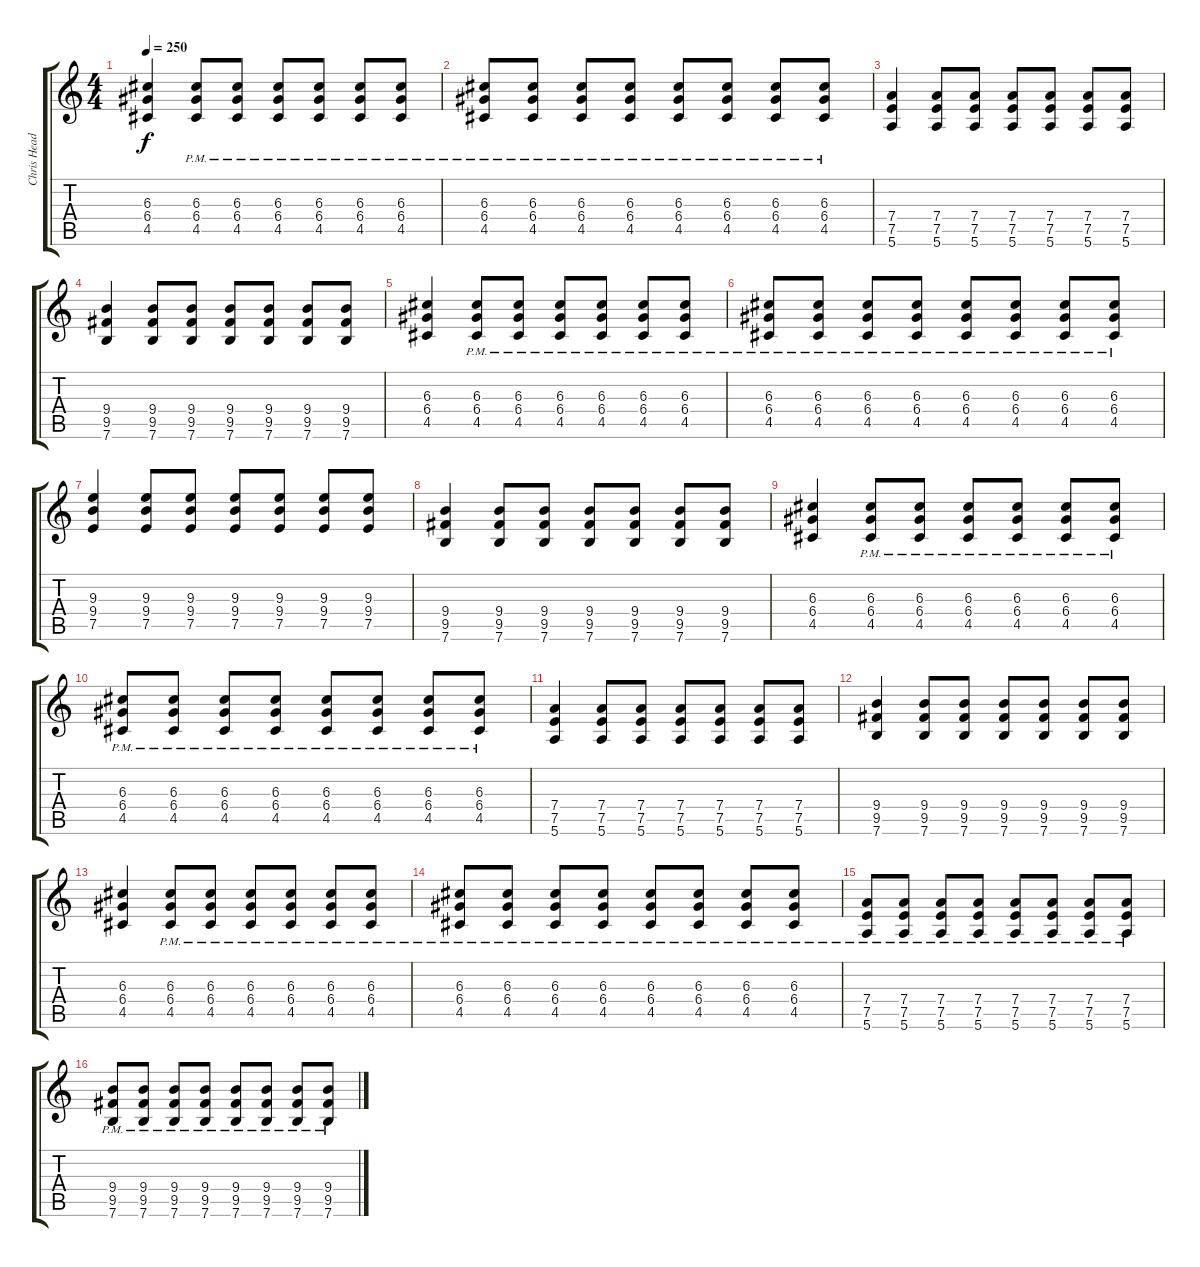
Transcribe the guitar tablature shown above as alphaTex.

\track ("Chris Head" "Chris Head") {instrument distortionguitar}
\staff {score tabs}
\tuning (E4 B3 G3 D3 A2 E2) {hide}
\ts (4 4)
\tempo 250
\clef g2
\ks c
(6.3 6.4 4.5).4{dy f} (6.3{pm} 6.4{pm} 4.5{pm}).8 (6.3{pm} 6.4{pm} 4.5{pm}).8 (6.3{pm} 6.4{pm} 4.5{pm}).8 (6.3{pm} 6.4{pm} 4.5{pm}).8 (6.3{pm} 6.4{pm} 4.5{pm}).8 (6.3{pm} 6.4{pm} 4.5{pm}).8 |
(6.3{pm} 6.4{pm} 4.5{pm}).8 (6.3{pm} 6.4{pm} 4.5{pm}).8 (6.3{pm} 6.4{pm} 4.5{pm}).8 (6.3{pm} 6.4{pm} 4.5{pm}).8 (6.3{pm} 6.4{pm} 4.5{pm}).8 (6.3{pm} 6.4{pm} 4.5{pm}).8 (6.3{pm} 6.4{pm} 4.5{pm}).8 (6.3{pm} 6.4{pm} 4.5{pm}).8 |
(7.4 7.5 5.6).4 (7.4 7.5 5.6).8 (7.4 7.5 5.6).8 (7.4 7.5 5.6).8 (7.4 7.5 5.6).8 (7.4 7.5 5.6).8 (7.4 7.5 5.6).8 |
(9.4 9.5 7.6).4 (9.4 9.5 7.6).8 (9.4 9.5 7.6).8 (9.4 9.5 7.6).8 (9.4 9.5 7.6).8 (9.4 9.5 7.6).8 (9.4 9.5 7.6).8 |
(6.3 6.4 4.5).4 (6.3{pm} 6.4{pm} 4.5{pm}).8 (6.3{pm} 6.4{pm} 4.5{pm}).8 (6.3{pm} 6.4{pm} 4.5{pm}).8 (6.3{pm} 6.4{pm} 4.5{pm}).8 (6.3{pm} 6.4{pm} 4.5{pm}).8 (6.3{pm} 6.4{pm} 4.5{pm}).8 |
(6.3{pm} 6.4{pm} 4.5{pm}).8 (6.3{pm} 6.4{pm} 4.5{pm}).8 (6.3{pm} 6.4{pm} 4.5{pm}).8 (6.3{pm} 6.4{pm} 4.5{pm}).8 (6.3{pm} 6.4{pm} 4.5{pm}).8 (6.3{pm} 6.4{pm} 4.5{pm}).8 (6.3{pm} 6.4{pm} 4.5{pm}).8 (6.3{pm} 6.4{pm} 4.5{pm}).8 |
(9.3 9.4 7.5).4 (9.3 9.4 7.5).8 (9.3 9.4 7.5).8 (9.3 9.4 7.5).8 (9.3 9.4 7.5).8 (9.3 9.4 7.5).8 (9.3 9.4 7.5).8 |
(9.4 9.5 7.6).4 (9.4 9.5 7.6).8 (9.4 9.5 7.6).8 (9.4 9.5 7.6).8 (9.4 9.5 7.6).8 (9.4 9.5 7.6).8 (9.4 9.5 7.6).8 |
(6.3 6.4 4.5).4 (6.3{pm} 6.4{pm} 4.5{pm}).8 (6.3{pm} 6.4{pm} 4.5{pm}).8 (6.3{pm} 6.4{pm} 4.5{pm}).8 (6.3{pm} 6.4{pm} 4.5{pm}).8 (6.3{pm} 6.4{pm} 4.5{pm}).8 (6.3{pm} 6.4{pm} 4.5{pm}).8 |
(6.3{pm} 6.4{pm} 4.5{pm}).8 (6.3{pm} 6.4{pm} 4.5{pm}).8 (6.3{pm} 6.4{pm} 4.5{pm}).8 (6.3{pm} 6.4{pm} 4.5{pm}).8 (6.3{pm} 6.4{pm} 4.5{pm}).8 (6.3{pm} 6.4{pm} 4.5{pm}).8 (6.3{pm} 6.4{pm} 4.5{pm}).8 (6.3{pm} 6.4{pm} 4.5{pm}).8 |
(7.4 7.5 5.6).4 (7.4 7.5 5.6).8 (7.4 7.5 5.6).8 (7.4 7.5 5.6).8 (7.4 7.5 5.6).8 (7.4 7.5 5.6).8 (7.4 7.5 5.6).8 |
(9.4 9.5 7.6).4 (9.4 9.5 7.6).8 (9.4 9.5 7.6).8 (9.4 9.5 7.6).8 (9.4 9.5 7.6).8 (9.4 9.5 7.6).8 (9.4 9.5 7.6).8 |
(6.3 6.4 4.5).4 (6.3{pm} 6.4{pm} 4.5{pm}).8 (6.3{pm} 6.4{pm} 4.5{pm}).8 (6.3{pm} 6.4{pm} 4.5{pm}).8 (6.3{pm} 6.4{pm} 4.5{pm}).8 (6.3{pm} 6.4{pm} 4.5{pm}).8 (6.3{pm} 6.4{pm} 4.5{pm}).8 |
(6.3{pm} 6.4{pm} 4.5{pm}).8 (6.3{pm} 6.4{pm} 4.5{pm}).8 (6.3{pm} 6.4{pm} 4.5{pm}).8 (6.3{pm} 6.4{pm} 4.5{pm}).8 (6.3{pm} 6.4{pm} 4.5{pm}).8 (6.3{pm} 6.4{pm} 4.5{pm}).8 (6.3{pm} 6.4{pm} 4.5{pm}).8 (6.3{pm} 6.4{pm} 4.5{pm}).8 |
(7.4{pm} 7.5{pm} 5.6{pm}).8 (7.4{pm} 7.5{pm} 5.6{pm}).8 (7.4{pm} 7.5{pm} 5.6{pm}).8 (7.4{pm} 7.5{pm} 5.6{pm}).8 (7.4{pm} 7.5{pm} 5.6{pm}).8 (7.4{pm} 7.5{pm} 5.6{pm}).8 (7.4{pm} 7.5{pm} 5.6{pm}).8 (7.4{pm} 7.5{pm} 5.6{pm}).8 |
(9.4{pm} 9.5{pm} 7.6{pm}).8 (9.4{pm} 9.5{pm} 7.6{pm}).8 (9.4{pm} 9.5{pm} 7.6{pm}).8 (9.4{pm} 9.5{pm} 7.6{pm}).8 (9.4{pm} 9.5{pm} 7.6{pm}).8 (9.4{pm} 9.5{pm} 7.6{pm}).8 (9.4{pm} 9.5{pm} 7.6{pm}).8 (9.4{pm} 9.5{pm} 7.6{pm}).8
